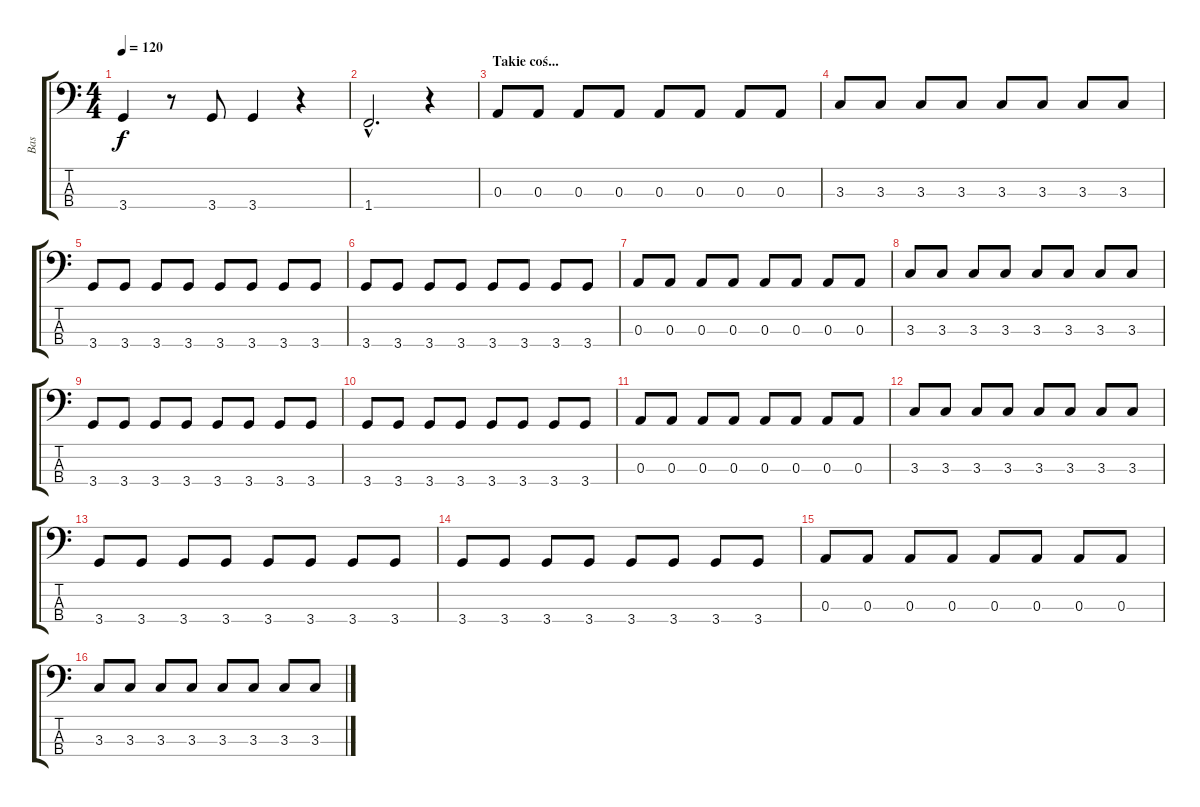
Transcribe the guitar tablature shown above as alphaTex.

\track ("Bas" "Bas") {instrument electricbassfinger}
\staff {score tabs}
\tuning (G2 D2 A1 E1) {hide}
\ts (4 4)
\tempo 120
\clef f4
\ks c
3.4.4{dy f} r.8 3.4.8 3.4.4 r.4 |
1.4{hac}.2{d} r.4 |
\section ("" "Takie coś...")
0.3.8 0.3.8 0.3.8 0.3.8 0.3.8 0.3.8 0.3.8 0.3.8 |
3.3.8 3.3.8 3.3.8 3.3.8 3.3.8 3.3.8 3.3.8 3.3.8 |
3.4.8 3.4.8 3.4.8 3.4.8 3.4.8 3.4.8 3.4.8 3.4.8 |
3.4.8 3.4.8 3.4.8 3.4.8 3.4.8 3.4.8 3.4.8 3.4.8 |
0.3.8 0.3.8 0.3.8 0.3.8 0.3.8 0.3.8 0.3.8 0.3.8 |
3.3.8 3.3.8 3.3.8 3.3.8 3.3.8 3.3.8 3.3.8 3.3.8 |
3.4.8 3.4.8 3.4.8 3.4.8 3.4.8 3.4.8 3.4.8 3.4.8 |
3.4.8 3.4.8 3.4.8 3.4.8 3.4.8 3.4.8 3.4.8 3.4.8 |
0.3.8 0.3.8 0.3.8 0.3.8 0.3.8 0.3.8 0.3.8 0.3.8 |
3.3.8 3.3.8 3.3.8 3.3.8 3.3.8 3.3.8 3.3.8 3.3.8 |
3.4.8 3.4.8 3.4.8 3.4.8 3.4.8 3.4.8 3.4.8 3.4.8 |
3.4.8 3.4.8 3.4.8 3.4.8 3.4.8 3.4.8 3.4.8 3.4.8 |
0.3.8 0.3.8 0.3.8 0.3.8 0.3.8 0.3.8 0.3.8 0.3.8 |
3.3.8 3.3.8 3.3.8 3.3.8 3.3.8 3.3.8 3.3.8 3.3.8
